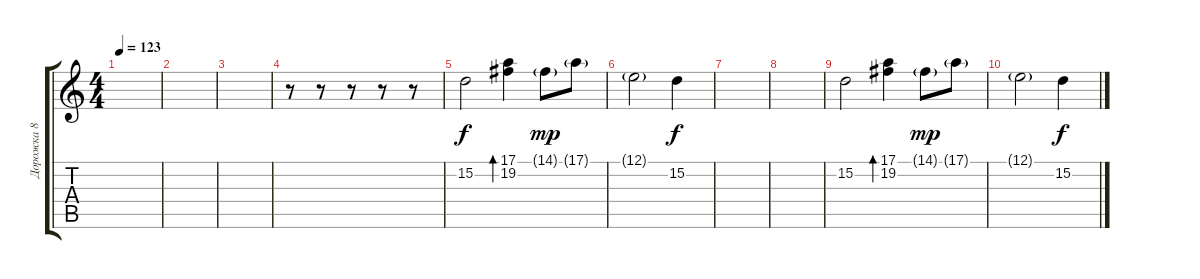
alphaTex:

\track ("Дорожка 8" "Дорожка 8") {instrument orchestralharp}
\staff {score tabs}
\tuning (E4 B3 G3 D3 A2 E2) {hide}
\ts (4 4)
\tempo 123
\clef g2
\ks c
|
|
|
r.8 r.8 r.8 r.8 r.8 |
15.2.2 (17.1 19.2).4{bd 60} 14.1{g}.8{dy mp} 17.1{g}.8 |
12.1{g}.2 15.2.4{dy f} |
|
|
15.2.2 (17.1 19.2).4{bd 60} 14.1{g}.8{dy mp} 17.1{g}.8 |
12.1{g}.2 15.2.4{dy f}
